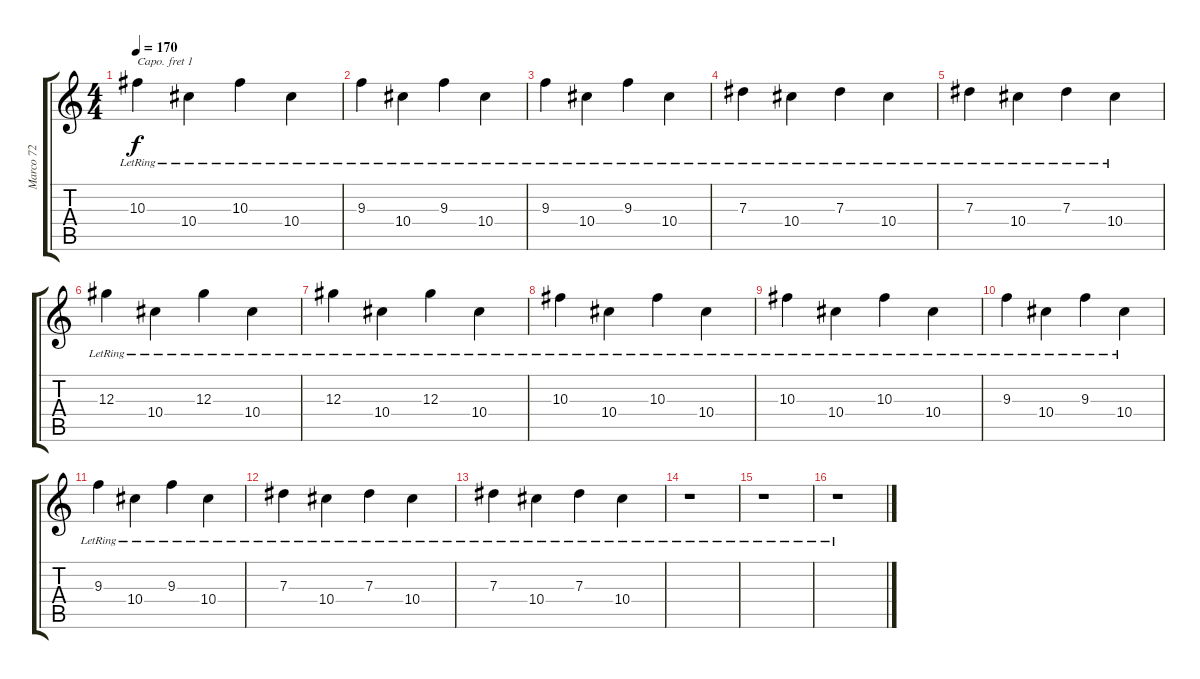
\track ("Marco 72" "Marco 72") {instrument electricguitarclean}
\staff {score tabs}
\capo 1
\tuning (E4 B3 G3 D3 A2 E2) {hide}
\ts (4 4)
\tempo 170
\clef g2
\ks c
10.3{lr}.4{dy f} 10.4{lr}.4 10.3{lr}.4 10.4{lr}.4 |
9.3{lr}.4 10.4{lr}.4 9.3{lr}.4 10.4{lr}.4 |
9.3{lr}.4 10.4{lr}.4 9.3{lr}.4 10.4{lr}.4 |
7.3{lr}.4 10.4{lr}.4 7.3{lr}.4 10.4{lr}.4 |
7.3{lr}.4 10.4{lr}.4 7.3{lr}.4 10.4{lr}.4 |
12.3{lr}.4 10.4{lr}.4 12.3{lr}.4 10.4{lr}.4 |
12.3{lr}.4 10.4{lr}.4 12.3{lr}.4 10.4{lr}.4 |
10.3{lr}.4 10.4{lr}.4 10.3{lr}.4 10.4{lr}.4 |
10.3{lr}.4 10.4{lr}.4 10.3{lr}.4 10.4{lr}.4 |
9.3{lr}.4 10.4{lr}.4 9.3{lr}.4 10.4{lr}.4 |
9.3{lr}.4 10.4{lr}.4 9.3{lr}.4 10.4{lr}.4 |
7.3{lr}.4 10.4{lr}.4 7.3{lr}.4 10.4{lr}.4 |
7.3{lr}.4 10.4{lr}.4 7.3{lr}.4 10.4{lr}.4 |
r.1 |
r.1 |
r.1
